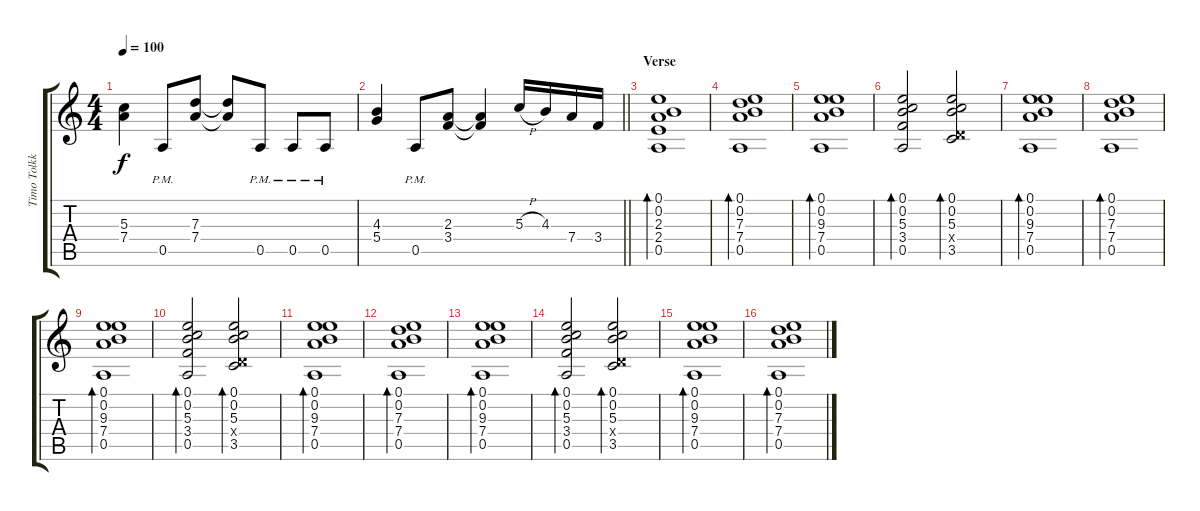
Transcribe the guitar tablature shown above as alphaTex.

\track ("Timo Tolkki" "Timo Tolkk") {instrument distortionguitar}
\staff {score tabs}
\tuning (E4 B3 G3 D3 A2 E2) {hide}
\ts (4 4)
\tempo 100
\clef g2
\ks c
(5.3 7.4).4{dy f} 0.5{pm}.8 (7.3 7.4).8 (7.3{t} 7.4{t}).8 0.5{pm}.8 0.5{pm}.8 0.5{pm}.8 |
\barLineRight lightlight
(4.3 5.4).4 0.5{pm}.8 (2.3 3.4).8 (2.3{t} 3.4{t}).4 5.3{h}.16 4.3.16 7.4.16 3.4.16 |
\section ("" "Verse")
(0.1 0.2 2.3 2.4 0.5).1{bd 240 instrument electricguitarclean} |
(0.1 0.2 7.3 7.4 0.5).1{bd 240} |
(0.1 0.2 9.3 7.4 0.5).1{bd 240} |
(0.1 0.2 5.3 3.4 0.5).2{bd 240} (0.1 0.2 5.3 0.4{x} 3.5).2{bd 240} |
(0.1 0.2 9.3 7.4 0.5).1{bd 240} |
(0.1 0.2 7.3 7.4 0.5).1{bd 240} |
(0.1 0.2 9.3 7.4 0.5).1{bd 240} |
(0.1 0.2 5.3 3.4 0.5).2{bd 240} (0.1 0.2 5.3 0.4{x} 3.5).2{bd 240} |
(0.1 0.2 9.3 7.4 0.5).1{bd 240} |
(0.1 0.2 7.3 7.4 0.5).1{bd 240} |
(0.1 0.2 9.3 7.4 0.5).1{bd 240} |
(0.1 0.2 5.3 3.4 0.5).2{bd 240} (0.1 0.2 5.3 0.4{x} 3.5).2{bd 240} |
(0.1 0.2 9.3 7.4 0.5).1{bd 240} |
(0.1 0.2 7.3 7.4 0.5).1{bd 240}
